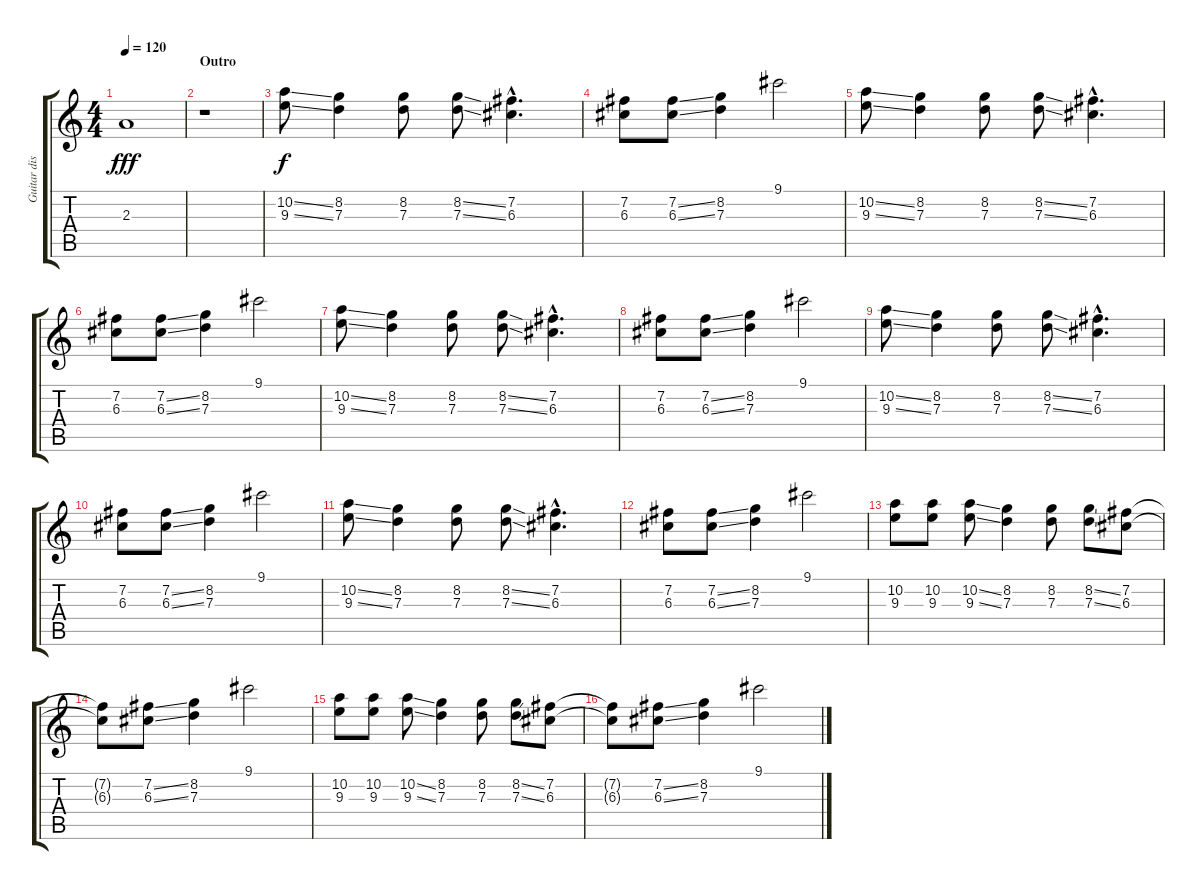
\track ("Guitar dist." "Guitar dis") {instrument overdrivenguitar}
\staff {score tabs}
\tuning (E4 B3 G3 D3 A2 E2) {hide}
\ts (4 4)
\tempo 120
\clef g2
\ks c
2.3{t}.1{dy fff} |
\section ("" "Outro")
r.1 |
(10.2{ss} 9.3{ss}).8{dy f volume 15 instrument distortionguitar} (8.2 7.3).4 (8.2 7.3).8 (8.2{ss} 7.3{ss}).8 (7.2{hac} 6.3{hac}).4{d} |
(7.2 6.3).8 (7.2{ss} 6.3{ss}).8 (8.2 7.3).4 9.1.2 |
(10.2{ss} 9.3{ss}).8 (8.2 7.3).4 (8.2 7.3).8 (8.2{ss} 7.3{ss}).8 (7.2{hac} 6.3{hac}).4{d} |
(7.2 6.3).8 (7.2{ss} 6.3{ss}).8 (8.2 7.3).4 9.1.2 |
(10.2{ss} 9.3{ss}).8 (8.2 7.3).4 (8.2 7.3).8 (8.2{ss} 7.3{ss}).8 (7.2{hac} 6.3{hac}).4{d} |
(7.2 6.3).8 (7.2{ss} 6.3{ss}).8 (8.2 7.3).4 9.1.2 |
(10.2{ss} 9.3{ss}).8 (8.2 7.3).4 (8.2 7.3).8 (8.2{ss} 7.3{ss}).8 (7.2{hac} 6.3{hac}).4{d} |
(7.2 6.3).8 (7.2{ss} 6.3{ss}).8 (8.2 7.3).4 9.1.2 |
(10.2{ss} 9.3{ss}).8 (8.2 7.3).4 (8.2 7.3).8 (8.2{ss} 7.3{ss}).8 (7.2{hac} 6.3{hac}).4{d} |
(7.2 6.3).8 (7.2{ss} 6.3{ss}).8 (8.2 7.3).4 9.1.2 |
(10.2 9.3).8 (10.2 9.3).8 (10.2{ss} 9.3{ss}).8 (8.2 7.3).4 (8.2 7.3).8 (8.2{ss} 7.3{ss}).8 (7.2 6.3).8 |
(7.2{t} 6.3{t}).8 (7.2{ss} 6.3{ss}).8 (8.2 7.3).4 9.1.2 |
(10.2 9.3).8 (10.2 9.3).8 (10.2{ss} 9.3{ss}).8 (8.2 7.3).4 (8.2 7.3).8 (8.2{ss} 7.3{ss}).8 (7.2 6.3).8 |
(7.2{t} 6.3{t}).8 (7.2{ss} 6.3{ss}).8 (8.2 7.3).4 9.1.2
